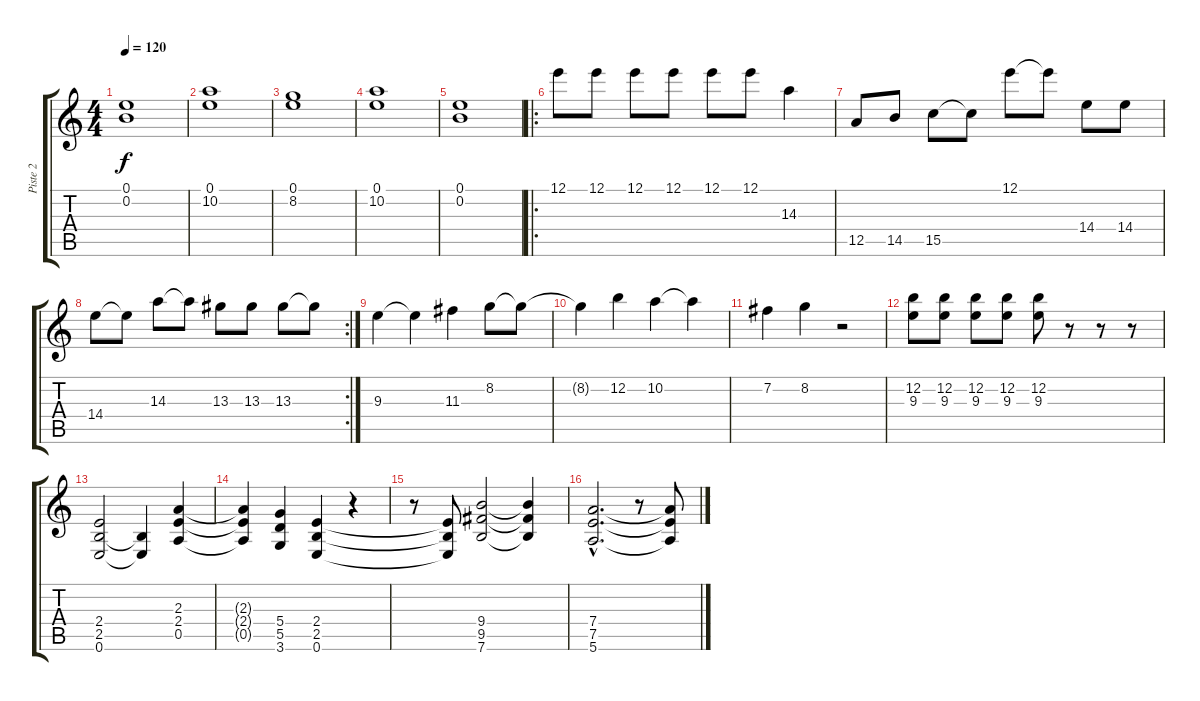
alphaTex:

\track ("Piste 2" "Piste 2") {instrument acousticguitarsteel}
\staff {score tabs}
\tuning (E4 B3 G3 D3 A2 E2) {hide}
\ts (4 4)
\tempo 120
\clef g2
\ks c
(0.1 0.2).1{dy f} |
(0.1 10.2).1 |
(0.1 8.2).1 |
(0.1 10.2).1 |
(0.1 0.2).1 |
\ro
12.1.8{instrument orchestrahit} 12.1.8 12.1.8 12.1.8 12.1.8 12.1.8 14.3.4 |
12.5.8 14.5.8 15.5.8 15.5{t}.8 12.1.8 12.1{t}.8 14.4.8 14.4.8 |
\rc 2
14.4.8 14.4{t}.8 14.3.8 14.3{t}.8 13.3.8 13.3.8 13.3.8 13.3{t}.8 |
9.3.4{instrument stringensemble1} 9.3{t}.4 11.3.4 8.2.8 8.2{t}.8 |
8.2{t}.4 12.2.4 10.2.4 10.2{t}.4 |
7.2.4 8.2.4 r.2 |
(12.2 9.3).8 (12.2 9.3).8 (12.2 9.3).8 (12.2 9.3).8 (12.2 9.3).8 r.8 r.8 r.8 |
(2.4 2.5 0.6).2 (2.5{t} 0.6{t}).4 (2.3 2.4 0.5).4 |
(2.3{t} 2.4{t} 0.5{t}).4 (5.4 5.5 3.6).4 (2.4 2.5 0.6).4 r.4 |
r.8 (2.4{t} 2.5{t} 0.6{t}).8 (9.4 9.5 7.6).2 (9.4{t} 9.5{t} 7.6{t}).4 |
(7.4{hac} 7.5{hac} 5.6{hac}).2{d} r.8 (7.4{t} 7.5{t} 5.6{t}).8
